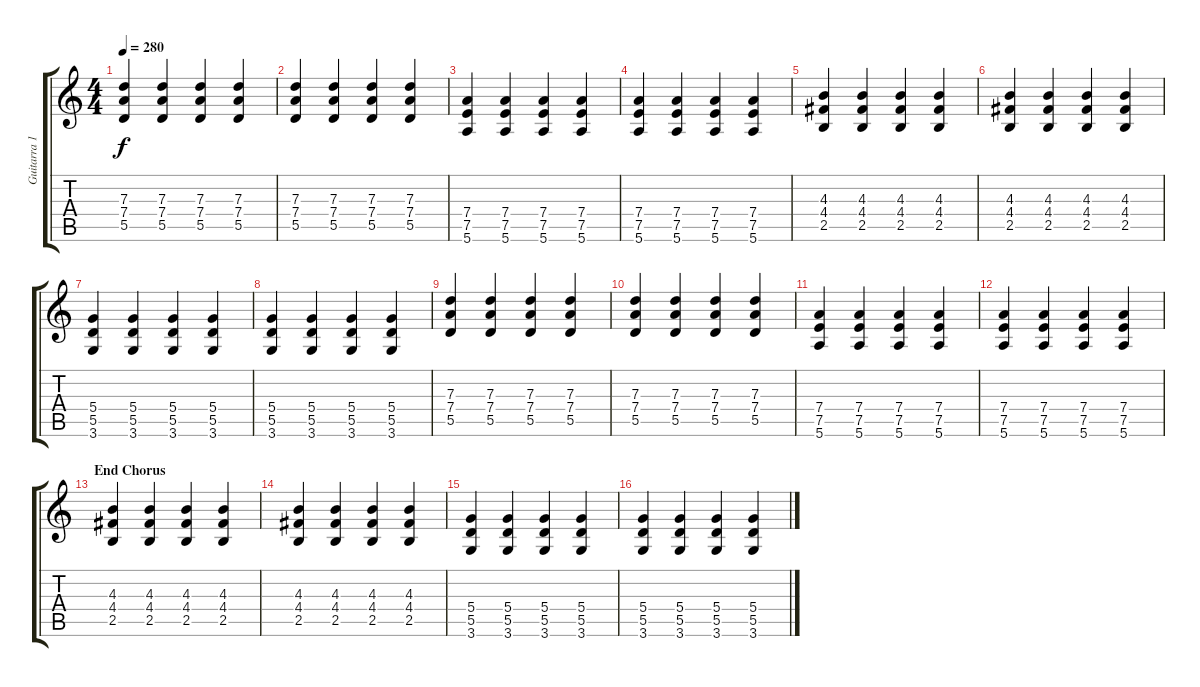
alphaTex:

\track ("Guitarra 1 - Mathias" "Guitarra 1") {instrument distortionguitar}
\staff {score tabs}
\tuning (E4 B3 G3 D3 A2 E2) {hide}
\ts (4 4)
\tempo 280
\clef g2
\ks c
(7.3 7.4 5.5).4{dy f} (7.3 7.4 5.5).4 (7.3 7.4 5.5).4 (7.3 7.4 5.5).4 |
(7.3 7.4 5.5).4 (7.3 7.4 5.5).4 (7.3 7.4 5.5).4 (7.3 7.4 5.5).4 |
(7.4 7.5 5.6).4 (7.4 7.5 5.6).4 (7.4 7.5 5.6).4 (7.4 7.5 5.6).4 |
(7.4 7.5 5.6).4 (7.4 7.5 5.6).4 (7.4 7.5 5.6).4 (7.4 7.5 5.6).4 |
(4.3 4.4 2.5).4 (4.3 4.4 2.5).4 (4.3 4.4 2.5).4 (4.3 4.4 2.5).4 |
(4.3 4.4 2.5).4 (4.3 4.4 2.5).4 (4.3 4.4 2.5).4 (4.3 4.4 2.5).4 |
(5.4 5.5 3.6).4 (5.4 5.5 3.6).4 (5.4 5.5 3.6).4 (5.4 5.5 3.6).4 |
(5.4 5.5 3.6).4 (5.4 5.5 3.6).4 (5.4 5.5 3.6).4 (5.4 5.5 3.6).4 |
(7.3 7.4 5.5).4 (7.3 7.4 5.5).4 (7.3 7.4 5.5).4 (7.3 7.4 5.5).4 |
(7.3 7.4 5.5).4 (7.3 7.4 5.5).4 (7.3 7.4 5.5).4 (7.3 7.4 5.5).4 |
(7.4 7.5 5.6).4 (7.4 7.5 5.6).4 (7.4 7.5 5.6).4 (7.4 7.5 5.6).4 |
(7.4 7.5 5.6).4 (7.4 7.5 5.6).4 (7.4 7.5 5.6).4 (7.4 7.5 5.6).4 |
\section ("" "End Chorus")
(4.3 4.4 2.5).4 (4.3 4.4 2.5).4 (4.3 4.4 2.5).4 (4.3 4.4 2.5).4 |
(4.3 4.4 2.5).4 (4.3 4.4 2.5).4 (4.3 4.4 2.5).4 (4.3 4.4 2.5).4 |
(5.4 5.5 3.6).4 (5.4 5.5 3.6).4 (5.4 5.5 3.6).4 (5.4 5.5 3.6).4 |
(5.4 5.5 3.6).4 (5.4 5.5 3.6).4 (5.4 5.5 3.6).4 (5.4 5.5 3.6).4
